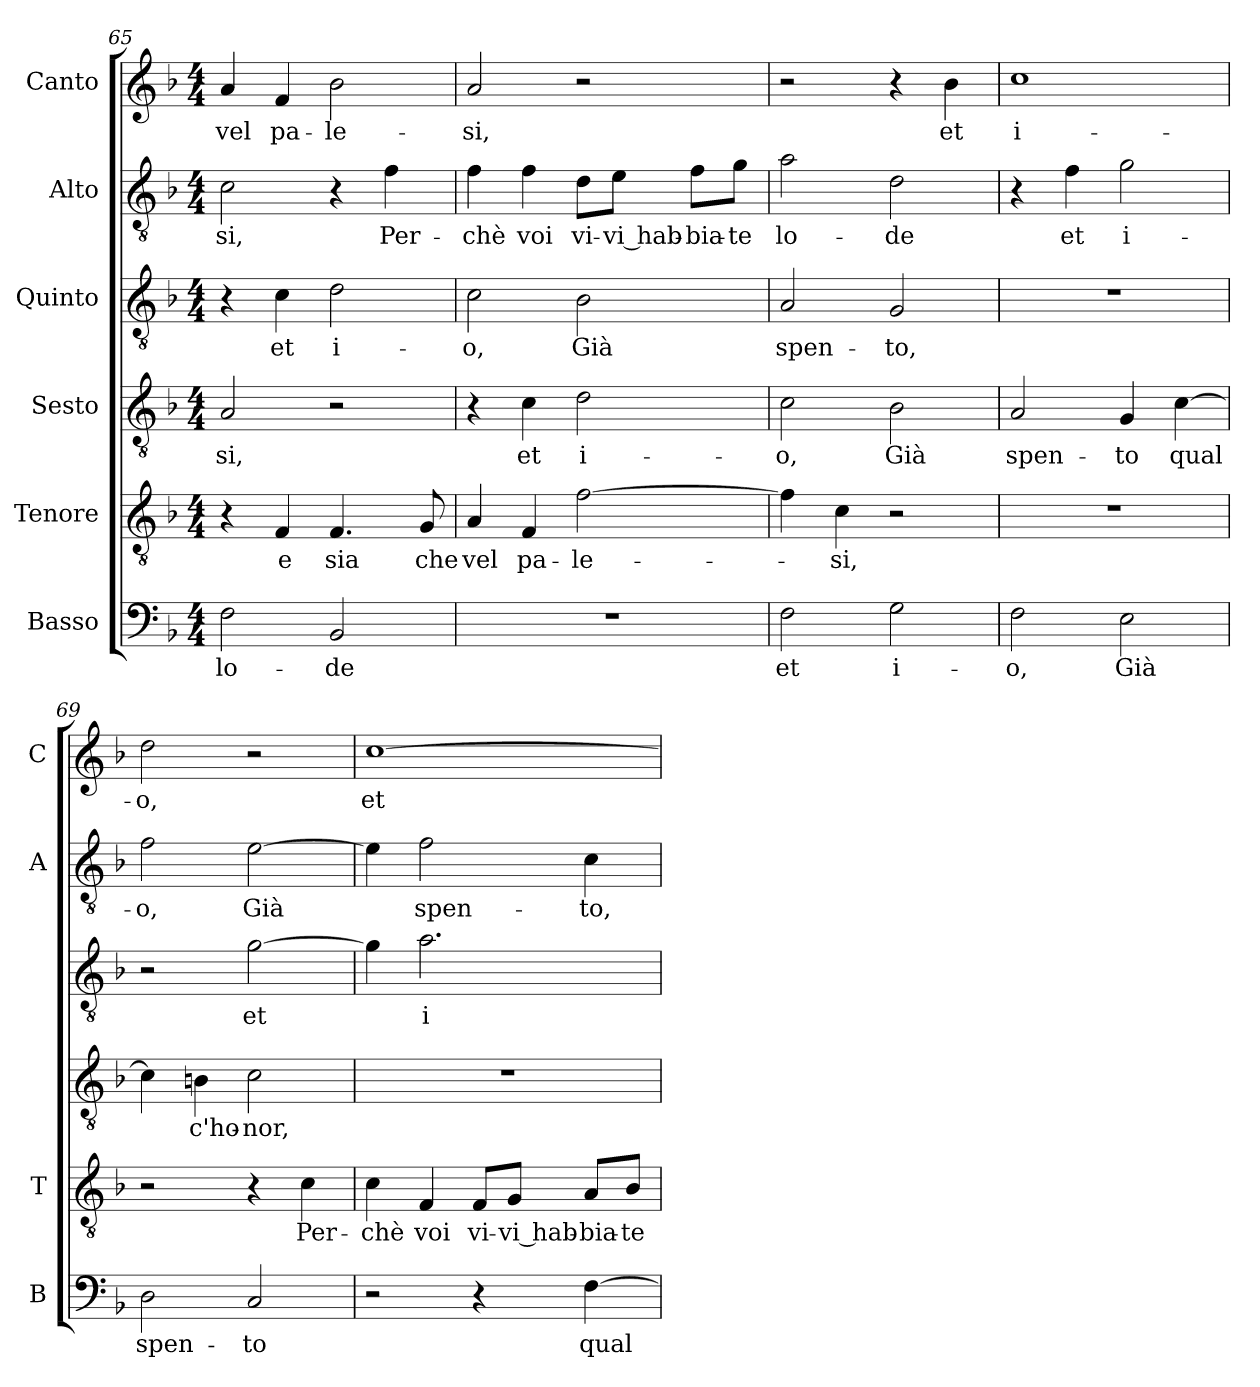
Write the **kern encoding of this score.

**kern	**text	**kern	**text	**kern	**text	**kern	**text	**kern	**text	**kern	**text
*part6	*part6	*part5	*part5	*part4	*part4	*part3	*part3	*part2	*part2	*part1	*part1
*staff6	*staff6	*staff5	*staff5	*staff4	*staff4	*staff3	*staff3	*staff2	*staff2	*staff1	*staff1
*I"Basso	*	*I"Tenore	*	*I"Sesto	*	*I"Quinto	*	*I"Alto	*	*I"Canto	*
*I'B	*	*I'T	*	*	*	*	*	*I'A	*	*I'C	*
*clefF4	*	*clefGv2	*	*clefGv2	*	*clefGv2	*	*clefGv2	*	*clefG2	*
*k[b-]	*	*k[b-]	*	*k[b-]	*	*k[b-]	*	*k[b-]	*	*k[b-]	*
*F:	*	*F:	*	*F:	*	*F:	*	*F:	*	*F:	*
*M4/4	*	*M4/4	*	*M4/4	*	*M4/4	*	*M4/4	*	*M4/4	*
=65	=65	=65	=65	=65	=65	=65	=65	=65	=65	=65	=65
!	!LO:LY:b	!	!	!	!	!	!	!	!	!	!
!	!	!	!	!	!LO:LY:b	!	!	!	!	!	!
!	!	!	!	!	!	!	!	!	!LO:LY:b	!	!
!	!	!	!	!	!	!	!	!	!	!	!LO:LY:b
2F\	lo-	4r	.	2A/	-si,	4r	.	2c\	-si,	4a/	vel
!	!	!	!LO:LY:b	!	!	!	!	!	!	!	!
!	!	!	!	!	!	!	!LO:LY:b	!	!	!	!
!	!	!	!	!	!	!	!	!	!	!	!LO:LY:b
.	.	4F/	e	.	.	4c\	et	.	.	4f/	pa-
!	!LO:LY:b	!	!	!	!	!	!	!	!	!	!
!	!	!	!LO:LY:b	!	!	!	!	!	!	!	!
!	!	!	!	!	!	!	!LO:LY:b	!	!	!	!
!	!	!	!	!	!	!	!	!	!	!	!LO:LY:b
2BB-/	-de	4.F/	sia	2r	.	2d\	i-	4r	.	2b-\	-le-
!	!	!	!	!	!	!	!	!	!LO:LY:b	!	!
.	.	.	.	.	.	.	.	4f\	Per-	.	.
!	!	!	!LO:LY:b	!	!	!	!	!	!	!	!
.	.	8G/	che	.	.	.	.	.	.	.	.
!!LO:LB:g=z
=66	=66	=66	=66	=66	=66	=66	=66	=66	=66	=66	=66
!	!	!	!LO:LY:b	!	!	!	!	!	!	!	!
!	!	!	!	!	!	!	!LO:LY:b	!	!	!	!
!	!	!	!	!	!	!	!	!	!LO:LY:b	!	!
!	!	!	!	!	!	!	!	!	!	!	!LO:LY:b
1r	.	4A/	vel	4r	.	2c\	-o,	4f\	-chè	2a/	-si,
!	!	!	!LO:LY:b	!	!	!	!	!	!	!	!
!	!	!	!	!	!LO:LY:b	!	!	!	!	!	!
!	!	!	!	!	!	!	!	!	!LO:LY:b	!	!
.	.	4F/	pa-	4c\	et	.	.	4f\	voi	.	.
!	!	!	!LO:LY:b	!	!	!	!	!	!	!	!
!	!	!	!	!	!LO:LY:b	!	!	!	!	!	!
!	!	!	!	!	!	!	!LO:LY:b	!	!	!	!
!	!	!	!	!	!	!	!	!	!LO:LY:b	!	!
.	.	[2f\	-le-	2d\	i-	2B-\	Già	8d\L	vi-	2r	.
!	!	!	!	!	!	!	!	!	!LO:LY:b	!	!
.	.	.	.	.	.	.	.	8e\J	-vi hab-	.	.
!	!	!	!	!	!	!	!	!	!LO:LY:b	!	!
.	.	.	.	.	.	.	.	8f\L	-bia-	.	.
!	!	!	!	!	!	!	!	!	!LO:LY:b	!	!
.	.	.	.	.	.	.	.	8g\J	-te	.	.
=67	=67	=67	=67	=67	=67	=67	=67	=67	=67	=67	=67
!	!LO:LY:b	!	!	!	!	!	!	!	!	!	!
!	!	!	!	!	!LO:LY:b	!	!	!	!	!	!
!	!	!	!	!	!	!	!LO:LY:b	!	!	!	!
!	!	!	!	!	!	!	!	!	!LO:LY:b	!	!
2F\	et	4f\]	.	2c\	-o,	2A/	spen-	2a\	lo-	2r	.
!	!	!	!LO:LY:b	!	!	!	!	!	!	!	!
.	.	4c\	-si,	.	.	.	.	.	.	.	.
!	!LO:LY:b	!	!	!	!	!	!	!	!	!	!
!	!	!	!	!	!LO:LY:b	!	!	!	!	!	!
!	!	!	!	!	!	!	!LO:LY:b	!	!	!	!
!	!	!	!	!	!	!	!	!	!LO:LY:b	!	!
2G\	i-	2r	.	2B-\	Già	2G/	-to,	2d\	-de	4r	.
!	!	!	!	!	!	!	!	!	!	!	!LO:LY:b
.	.	.	.	.	.	.	.	.	.	4b-\	et
=68	=68	=68	=68	=68	=68	=68	=68	=68	=68	=68	=68
!	!LO:LY:b	!	!	!	!	!	!	!	!	!	!
!	!	!	!	!	!LO:LY:b	!	!	!	!	!	!
!	!	!	!	!	!	!	!	!	!	!	!LO:LY:b
2F\	-o,	1r	.	2A/	spen-	1r	.	4r	.	1cc	i-
!	!	!	!	!	!	!	!	!	!LO:LY:b	!	!
.	.	.	.	.	.	.	.	4f\	et	.	.
!	!LO:LY:b	!	!	!	!	!	!	!	!	!	!
!	!	!	!	!	!LO:LY:b	!	!	!	!	!	!
!	!	!	!	!	!	!	!	!	!LO:LY:b	!	!
2E\	Già	.	.	4G/	-to	.	.	2g\	i-	.	.
!	!	!	!	!	!LO:LY:b	!	!	!	!	!	!
.	.	.	.	[4c\	qual	.	.	.	.	.	.
=69	=69	=69	=69	=69	=69	=69	=69	=69	=69	=69	=69
!	!LO:LY:b	!	!	!	!	!	!	!	!	!	!
!	!	!	!	!	!	!	!	!	!LO:LY:b	!	!
!	!	!	!	!	!	!	!	!	!	!	!LO:LY:b
2D\	spen-	2r	.	4c\]	.	2r	.	2f\	-o,	2dd\	-o,
!	!	!	!	!	!LO:LY:b	!	!	!	!	!	!
.	.	.	.	4Bn\	c'ho-	.	.	.	.	.	.
!	!LO:LY:b	!	!	!	!	!	!	!	!	!	!
!	!	!	!	!	!LO:LY:b	!	!	!	!	!	!
!	!	!	!	!	!	!	!LO:LY:b	!	!	!	!
!	!	!	!	!	!	!	!	!	!LO:LY:b	!	!
2C/	-to	4r	.	2c\	-nor,	[2g\	et	[2e\	Già	2r	.
!	!	!	!LO:LY:b	!	!	!	!	!	!	!	!
.	.	4c\	Per-	.	.	.	.	.	.	.	.
=70	=70	=70	=70	=70	=70	=70	=70	=70	=70	=70	=70
!	!	!	!LO:LY:b	!	!	!	!	!	!	!	!
!	!	!	!	!	!	!	!	!	!	!	!LO:LY:b
2r	.	4c\	-chè	1r	.	4g\]	.	4e\]	.	[1cc	et
!	!	!	!LO:LY:b	!	!	!	!	!	!	!	!
!	!	!	!	!	!	!	!LO:LY:b	!	!	!	!
!	!	!	!	!	!	!	!	!	!LO:LY:b	!	!
.	.	4F/	voi	.	.	2.a\	i-	2f\	spen-	.	.
!	!	!	!LO:LY:b	!	!	!	!	!	!	!	!
4r	.	8F/L	vi-	.	.	.	.	.	.	.	.
!	!	!	!LO:LY:b	!	!	!	!	!	!	!	!
.	.	8G/J	-vi hab-	.	.	.	.	.	.	.	.
!	!LO:LY:b	!	!	!	!	!	!	!	!	!	!
!	!	!	!LO:LY:b	!	!	!	!	!	!	!	!
!	!	!	!	!	!	!	!	!	!LO:LY:b	!	!
[4F\	qual	8A/L	-bia-	.	.	.	.	4c\	-to,	.	.
!	!	!	!LO:LY:b	!	!	!	!	!	!	!	!
.	.	8B-/J	-te	.	.	.	.	.	.	.	.
=	=	=	=	=	=	=	=	=	=	=	=
*-	*-	*-	*-	*-	*-	*-	*-	*-	*-	*-	*-
